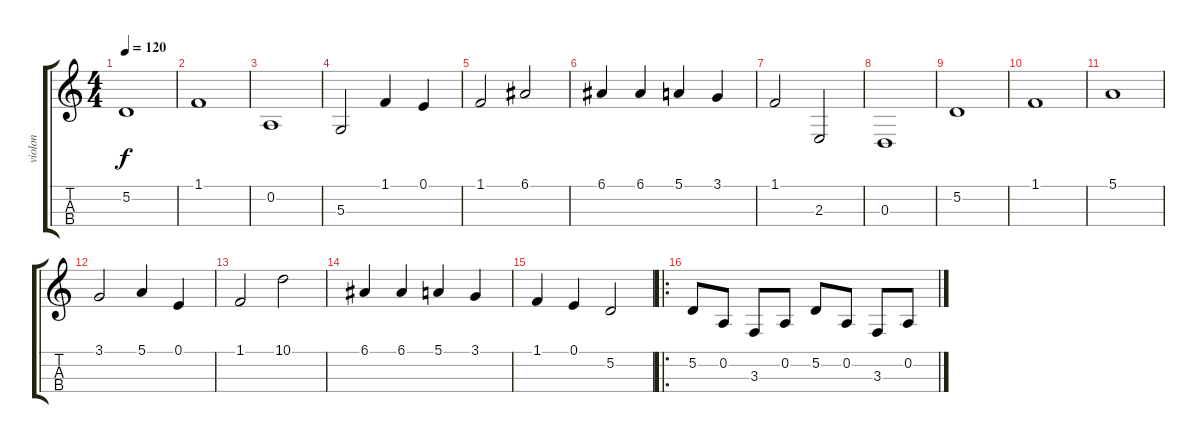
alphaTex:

\track ("violon" "violon") {instrument stringensemble1}
\staff {score tabs}
\tuning (E4 A3 D3 G2) {hide}
\ts (4 4)
\tempo 120
\clef g2
\ks c
5.2.1{dy f} |
1.1.1 |
0.2.1 |
5.3.2 1.1.4 0.1.4 |
1.1.2 6.1.2 |
6.1.4 6.1.4 5.1.4 3.1.4 |
1.1.2 2.3.2 |
0.3.1 |
5.2.1 |
1.1.1 |
5.1.1 |
3.1.2 5.1.4 0.1.4 |
1.1.2 10.1.2 |
6.1.4 6.1.4 5.1.4 3.1.4 |
1.1.4 0.1.4 5.2.2 |
\ro
5.2.8 0.2.8 3.3.8 0.2.8 5.2.8 0.2.8 3.3.8 0.2.8
